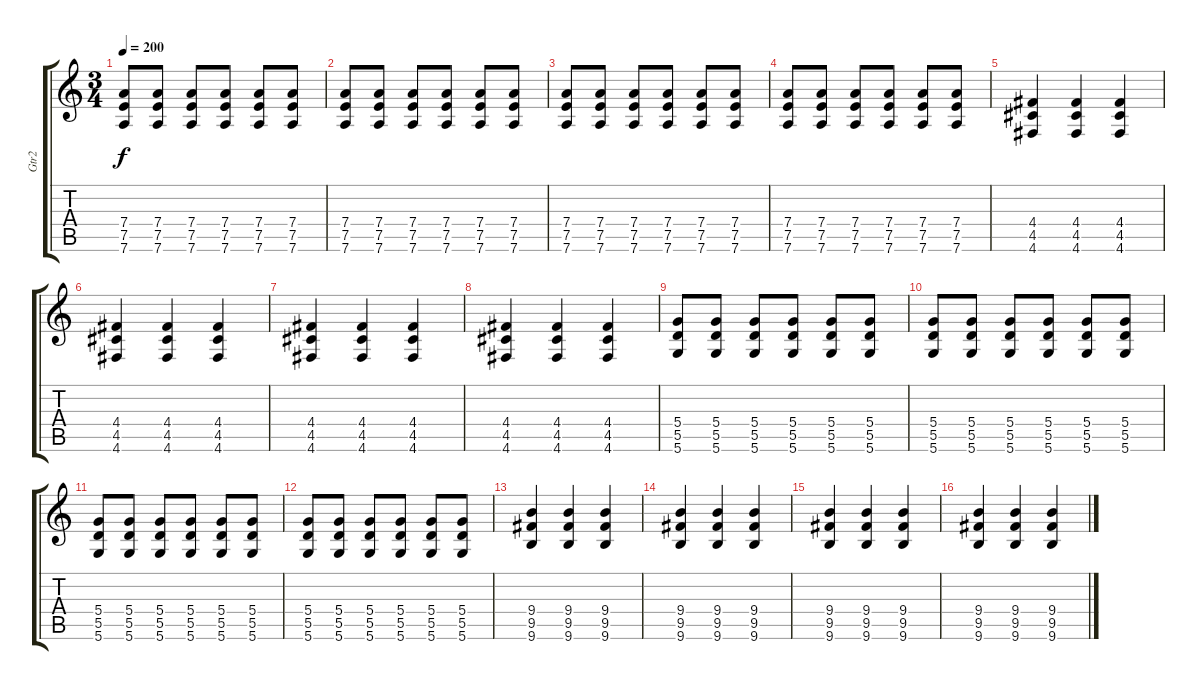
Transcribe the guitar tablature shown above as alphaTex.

\track ("Gtr2" "Gtr2") {instrument electricguitarjazz}
\staff {score tabs}
\tuning (E4 B3 G3 D3 A2 D2) {hide}
\ts (3 4)
\tempo 200
\clef g2
\ks c
(7.4 7.5 7.6).8{dy f} (7.4 7.5 7.6).8 (7.4 7.5 7.6).8 (7.4 7.5 7.6).8 (7.4 7.5 7.6).8 (7.4 7.5 7.6).8 |
(7.4 7.5 7.6).8 (7.4 7.5 7.6).8 (7.4 7.5 7.6).8 (7.4 7.5 7.6).8 (7.4 7.5 7.6).8 (7.4 7.5 7.6).8 |
(7.4 7.5 7.6).8 (7.4 7.5 7.6).8 (7.4 7.5 7.6).8 (7.4 7.5 7.6).8 (7.4 7.5 7.6).8 (7.4 7.5 7.6).8 |
(7.4 7.5 7.6).8 (7.4 7.5 7.6).8 (7.4 7.5 7.6).8 (7.4 7.5 7.6).8 (7.4 7.5 7.6).8 (7.4 7.5 7.6).8 |
(4.4 4.5 4.6).4 (4.4 4.5 4.6).4 (4.4 4.5 4.6).4 |
(4.4 4.5 4.6).4 (4.4 4.5 4.6).4 (4.4 4.5 4.6).4 |
(4.4 4.5 4.6).4 (4.4 4.5 4.6).4 (4.4 4.5 4.6).4 |
(4.4 4.5 4.6).4 (4.4 4.5 4.6).4 (4.4 4.5 4.6).4 |
(5.4 5.5 5.6).8 (5.4 5.5 5.6).8 (5.4 5.5 5.6).8 (5.4 5.5 5.6).8 (5.4 5.5 5.6).8 (5.4 5.5 5.6).8 |
(5.4 5.5 5.6).8 (5.4 5.5 5.6).8 (5.4 5.5 5.6).8 (5.4 5.5 5.6).8 (5.4 5.5 5.6).8 (5.4 5.5 5.6).8 |
(5.4 5.5 5.6).8 (5.4 5.5 5.6).8 (5.4 5.5 5.6).8 (5.4 5.5 5.6).8 (5.4 5.5 5.6).8 (5.4 5.5 5.6).8 |
(5.4 5.5 5.6).8 (5.4 5.5 5.6).8 (5.4 5.5 5.6).8 (5.4 5.5 5.6).8 (5.4 5.5 5.6).8 (5.4 5.5 5.6).8 |
(9.4 9.5 9.6).4 (9.4 9.5 9.6).4 (9.4 9.5 9.6).4 |
(9.4 9.5 9.6).4 (9.4 9.5 9.6).4 (9.4 9.5 9.6).4 |
(9.4 9.5 9.6).4 (9.4 9.5 9.6).4 (9.4 9.5 9.6).4 |
(9.4 9.5 9.6).4 (9.4 9.5 9.6).4 (9.4 9.5 9.6).4
